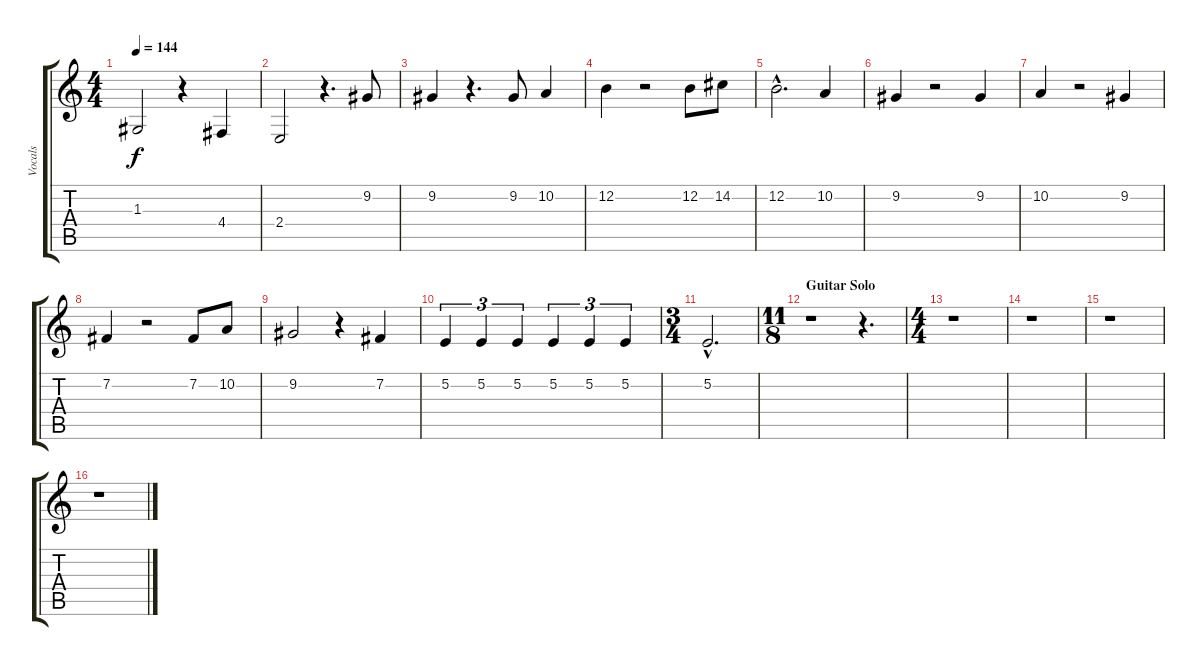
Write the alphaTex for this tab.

\track ("Vocals" "Vocals") {instrument altosax}
\staff {score tabs}
\tuning (E4 B3 G3 D3 A2 E2) {hide}
\ts (4 4)
\tempo 144
\clef g2
\ks c
1.3.2{dy f} r.4 4.4.4 |
2.4.2 r.4{d} 9.2.8 |
9.2.4 r.4{d} 9.2.8 10.2.4 |
12.2.4 r.2 12.2.8 14.2.8 |
12.2{hac}.2{d} 10.2.4 |
9.2.4 r.2 9.2.4 |
10.2.4 r.2 9.2.4 |
7.2.4 r.2 7.2.8 10.2.8 |
9.2.2 r.4 7.2.4 |
5.2.4{tu (3 2)} 5.2.4{tu (3 2)} 5.2.4{tu (3 2)} 5.2.4{tu (3 2)} 5.2.4{tu (3 2)} 5.2.4{tu (3 2)} |
\ts (3 4)
5.2{hac}.2{d} |
\ts (11 8)
\section ("" "Guitar Solo")
r.1 r.4{d} |
\ts (4 4)
r.1 |
r.1 |
r.1 |
r.1
